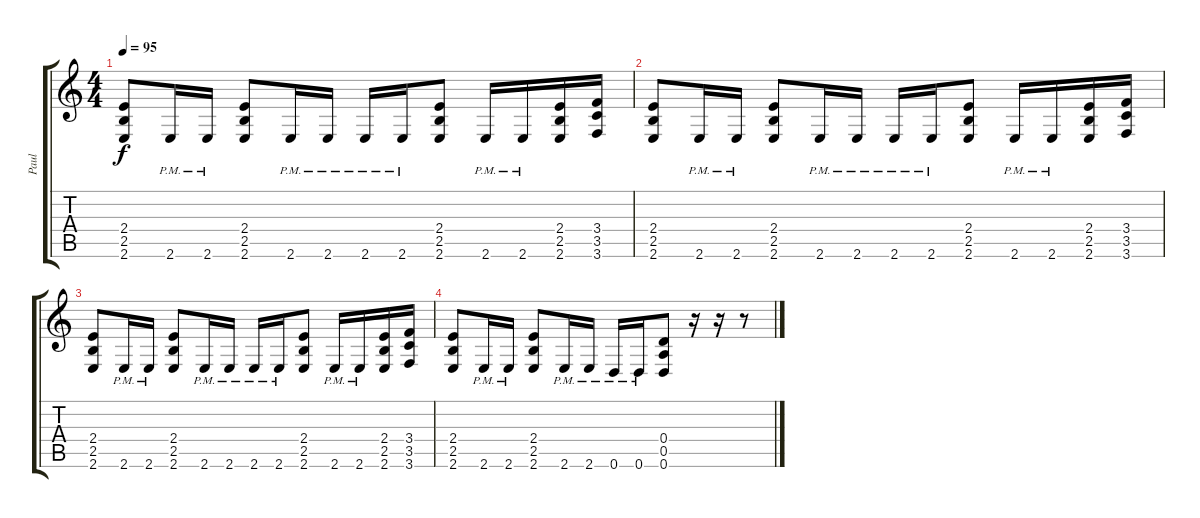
\track ("Paul" "Paul") {instrument overdrivenguitar}
\staff {score tabs}
\tuning (E4 B3 G3 D3 A2 D2) {hide}
\ts (4 4)
\tempo 95
\clef g2
\ks c
(2.4 2.5 2.6).8{dy f} 2.6{pm}.16 2.6{pm}.16 (2.4 2.5 2.6).8 2.6{pm}.16 2.6{pm}.16 2.6{pm}.16 2.6{pm}.16 (2.4 2.5 2.6).8 2.6{pm}.16 2.6{pm}.16 (2.4 2.5 2.6).16 (3.4 3.5 3.6).16 |
(2.4 2.5 2.6).8 2.6{pm}.16 2.6{pm}.16 (2.4 2.5 2.6).8 2.6{pm}.16 2.6{pm}.16 2.6{pm}.16 2.6{pm}.16 (2.4 2.5 2.6).8 2.6{pm}.16 2.6{pm}.16 (2.4 2.5 2.6).16 (3.4 3.5 3.6).16 |
(2.4 2.5 2.6).8 2.6{pm}.16 2.6{pm}.16 (2.4 2.5 2.6).8 2.6{pm}.16 2.6{pm}.16 2.6{pm}.16 2.6{pm}.16 (2.4 2.5 2.6).8 2.6{pm}.16 2.6{pm}.16 (2.4 2.5 2.6).16 (3.4 3.5 3.6).16 |
(2.4 2.5 2.6).8 2.6{pm}.16 2.6{pm}.16 (2.4 2.5 2.6).8 2.6{pm}.16 2.6{pm}.16 0.6{pm}.16 0.6{pm}.16 (0.4 0.5 0.6).8 r.16 r.16 r.8
